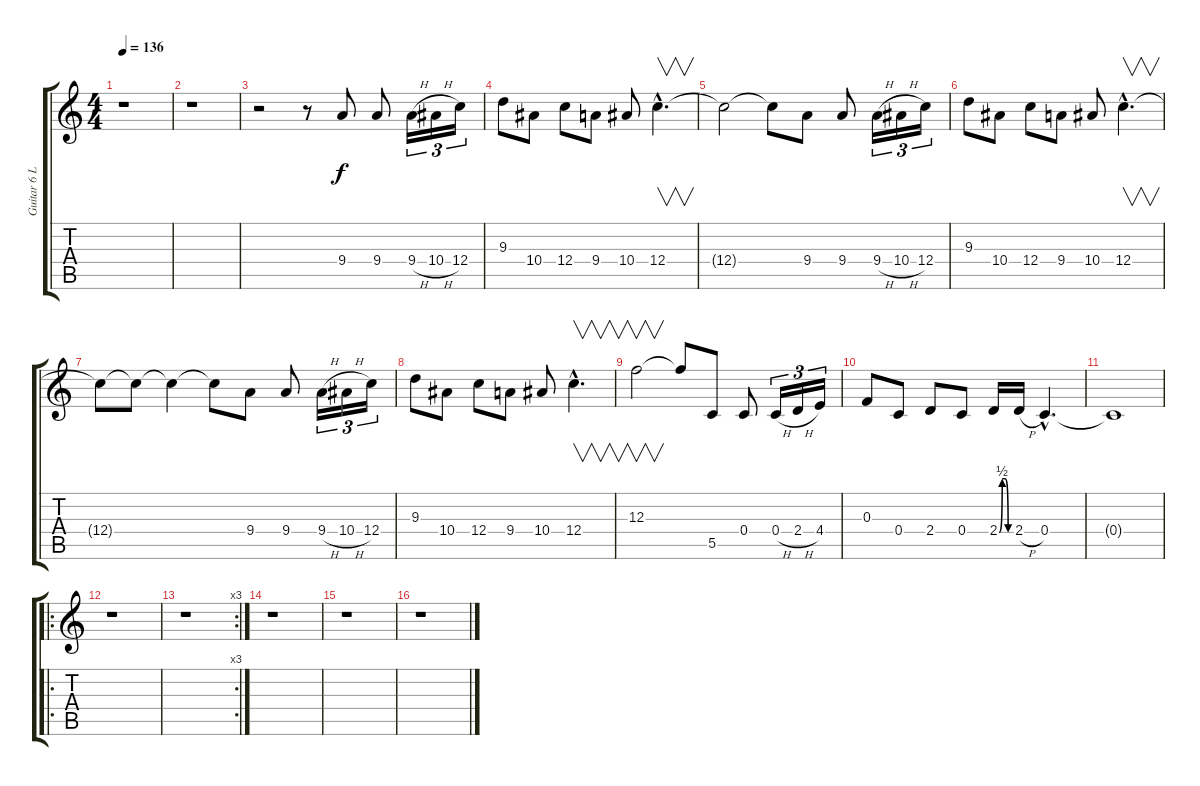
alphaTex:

\track ("Guitar 6 Lead parts" "Guitar 6 L") {instrument distortionguitar}
\staff {score tabs}
\tuning (D4 A3 F3 C3 G2 D2) {hide}
\ts (4 4)
\tempo 136
\clef g2
\ks c
r.1{dy f} |
r.1 |
r.2 r.8 9.4.8 9.4.8 9.4{h}.16{tu (3 2)} 10.4{h}.16{tu (3 2)} 12.4.16{tu (3 2)} |
9.3.8 10.4.8 12.4.8 9.4.8 10.4.8 12.4{hac}.4{v d} |
12.4{t}.2 12.4{t}.8 9.4.8 9.4.8 9.4{h}.16{tu (3 2)} 10.4{h}.16{tu (3 2)} 12.4.16{tu (3 2)} |
9.3.8 10.4.8 12.4.8 9.4.8 10.4.8 12.4{hac}.4{v d} |
12.4{t}.8 12.4{t}.8 12.4{t}.4 12.4{t}.8 9.4.8 9.4.8 9.4{h}.16{tu (3 2)} 10.4{h}.16{tu (3 2)} 12.4.16{tu (3 2)} |
9.3.8 10.4.8 12.4.8 9.4.8 10.4.8 12.4{hac}.4{v d} |
12.3.2{v} 12.3{t}.8 5.5.8 0.4.8 0.4{h}.16{tu (3 2)} 2.4{h}.16{tu (3 2)} 4.4.16{tu (3 2)} |
0.3.8 0.4.8 2.4.8 0.4.8 2.4{be (custom 0 0 15 2 30 2 45 0 60 0)}.16 2.4{h}.16 0.4{hac}.4{d} |
0.4{t}.1 |
\ro
r.1 |
\rc 3
r.1 |
r.1 |
r.1 |
r.1
